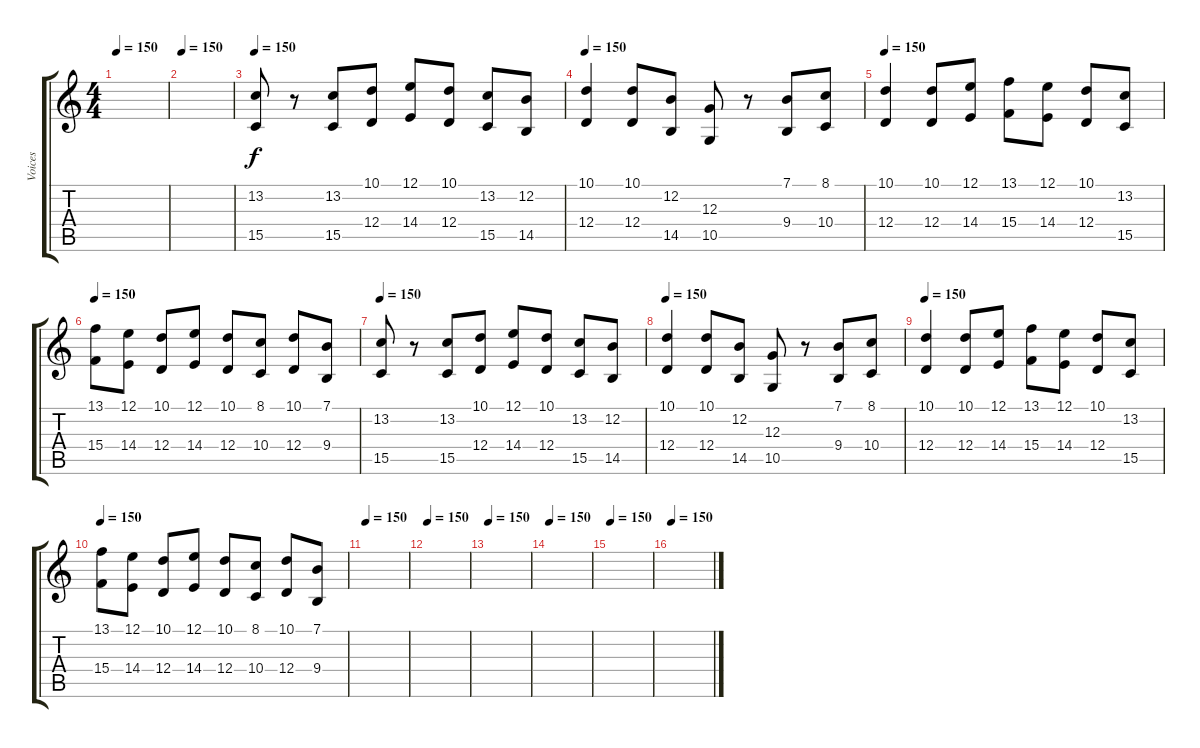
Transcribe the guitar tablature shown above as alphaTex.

\track ("Voices" "Voices") {instrument choiraahs}
\staff {score tabs}
\tuning (E4 B3 G3 D3 A2 E2) {hide}
\ts (4 4)
\tempo 150
\clef g2
\ks c
|
\tempo 150
|
\tempo 150
(13.2 15.5).8 r.8 (13.2 15.5).8 (10.1 12.4).8 (12.1 14.4).8 (10.1 12.4).8 (13.2 15.5).8 (12.2 14.5).8 |
\tempo 150
(10.1 12.4).4 (10.1 12.4).8 (12.2 14.5).8 (12.3 10.5).8 r.8 (7.1 9.4).8 (8.1 10.4).8 |
\tempo 150
(10.1 12.4).4 (10.1 12.4).8 (12.1 14.4).8 (13.1 15.4).8 (12.1 14.4).8 (10.1 12.4).8 (13.2 15.5).8 |
\tempo 150
(13.1 15.4).8 (12.1 14.4).8 (10.1 12.4).8 (12.1 14.4).8 (10.1 12.4).8 (8.1 10.4).8 (10.1 12.4).8 (7.1 9.4).8 |
\tempo 150
(13.2 15.5).8 r.8 (13.2 15.5).8 (10.1 12.4).8 (12.1 14.4).8 (10.1 12.4).8 (13.2 15.5).8 (12.2 14.5).8 |
\tempo 150
(10.1 12.4).4 (10.1 12.4).8 (12.2 14.5).8 (12.3 10.5).8 r.8 (7.1 9.4).8 (8.1 10.4).8 |
\tempo 150
(10.1 12.4).4 (10.1 12.4).8 (12.1 14.4).8 (13.1 15.4).8 (12.1 14.4).8 (10.1 12.4).8 (13.2 15.5).8 |
\tempo 150
(13.1 15.4).8 (12.1 14.4).8 (10.1 12.4).8 (12.1 14.4).8 (10.1 12.4).8 (8.1 10.4).8 (10.1 12.4).8 (7.1 9.4).8 |
\tempo 150
|
\tempo 150
|
\tempo 150
|
\tempo 150
|
\tempo 150
|
\tempo 150
